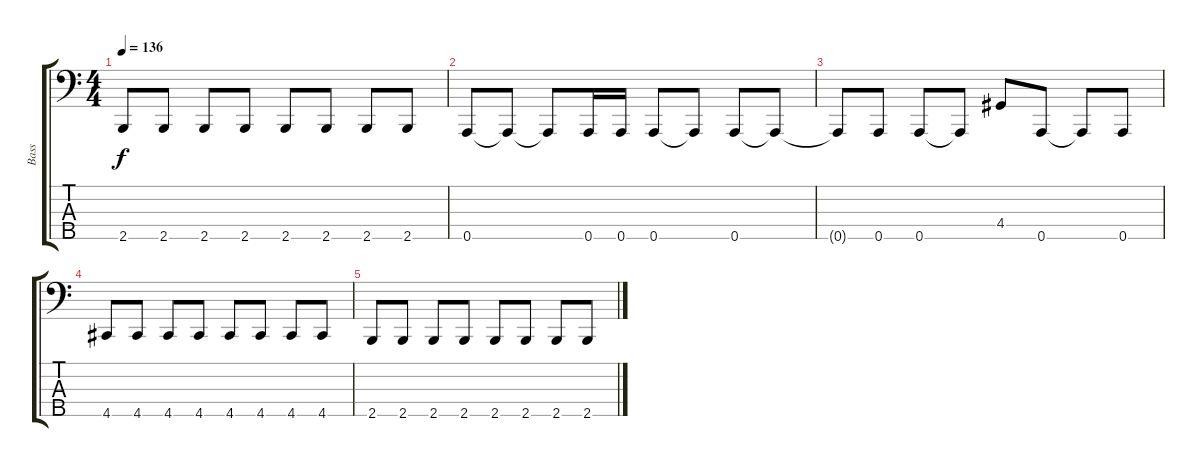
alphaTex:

\track ("Bass" "Bass") {instrument slapbass1}
\staff {score tabs}
\tuning (G2 D2 A1 E1 A0) {hide}
\ts (4 4)
\tempo 136
\clef f4
\ks c
2.5.8{dy f} 2.5.8 2.5.8 2.5.8 2.5.8 2.5.8 2.5.8 2.5.8 |
0.5.8 0.5{t}.8 0.5{t}.8 0.5.16 0.5.16 0.5.8 0.5{t}.8 0.5.8 0.5{t}.8 |
0.5{t}.8 0.5.8 0.5.8 0.5{t}.8 4.4.8 0.5.8 0.5{t}.8 0.5.8 |
4.5.8 4.5.8 4.5.8 4.5.8 4.5.8 4.5.8 4.5.8 4.5.8 |
2.5.8 2.5.8 2.5.8 2.5.8 2.5.8 2.5.8 2.5.8 2.5.8
